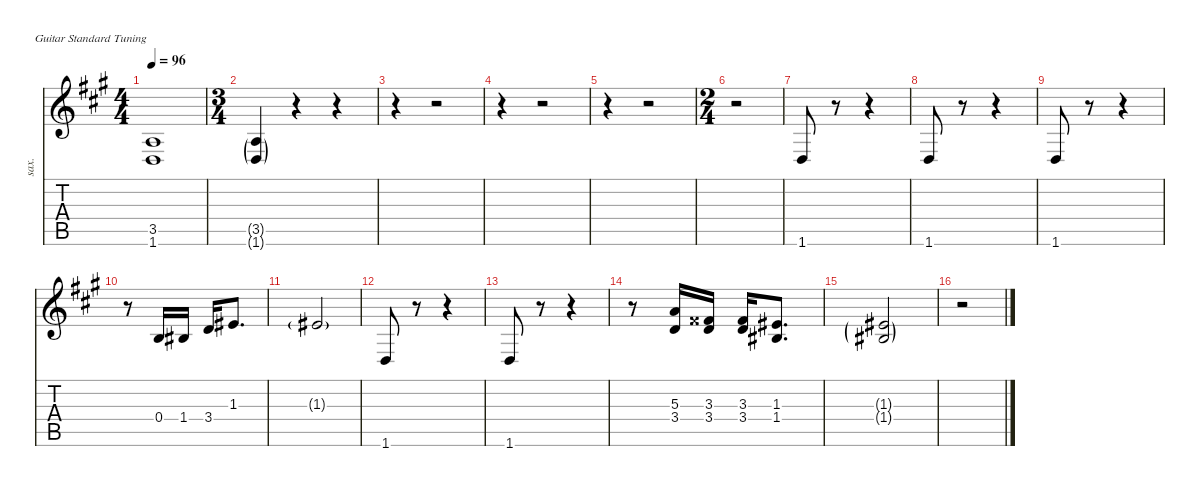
\defaultSystemsLayout 4
\hideDynamics
\bracketExtendMode nobrackets
\otherSystemsTrackNameOrientation horizontal
\track ("Sax" "sax.") {instrument altosax}
\staff {score tabs}
\tuning (E4 B3 G3 D3 A2 E2)
\displaytranspose 9
\ts (4 4)
\tempo 96
\clef g2
\ks a
(3.5{acc forcenatural} 1.6{acc forcenatural}).1{dy f instrument altosax} |
\ts (3 4)
(3.5{g acc forcenatural} 1.6{g acc forcenatural}).4{dy fff} r.4 r.4 |
r.4 r.2 |
r.4 r.2 |
r.4 r.2 |
\ts (2 4)
r.2 |
1.6{acc forcenatural}.8{dy f} r.8 r.4 |
1.6{acc forcenatural}.8 r.8 r.4 |
1.6{acc forcenatural}.8 r.8 r.4 |
r.8 0.4{acc forcenatural}.16 1.4{acc #}.16 3.4{acc forcenatural}.16 1.3{acc #}.8{d} |
1.3{g acc #}.2{dy fff} |
1.6{acc forcenatural}.8{dy f} r.8 r.4 |
1.6{acc forcenatural}.8 r.8 r.4 |
r.8 (5.3{acc forcenatural} 3.4{acc forcenatural}).16 (3.3{acc x} 3.4{acc forcenatural}).16 (3.3{acc x} 3.4{acc forcenatural}).16 (1.3{acc #} 1.4{acc #}).8{d} |
(1.3{g acc #} 1.4{g acc #}).2{dy fff} |
r.2
